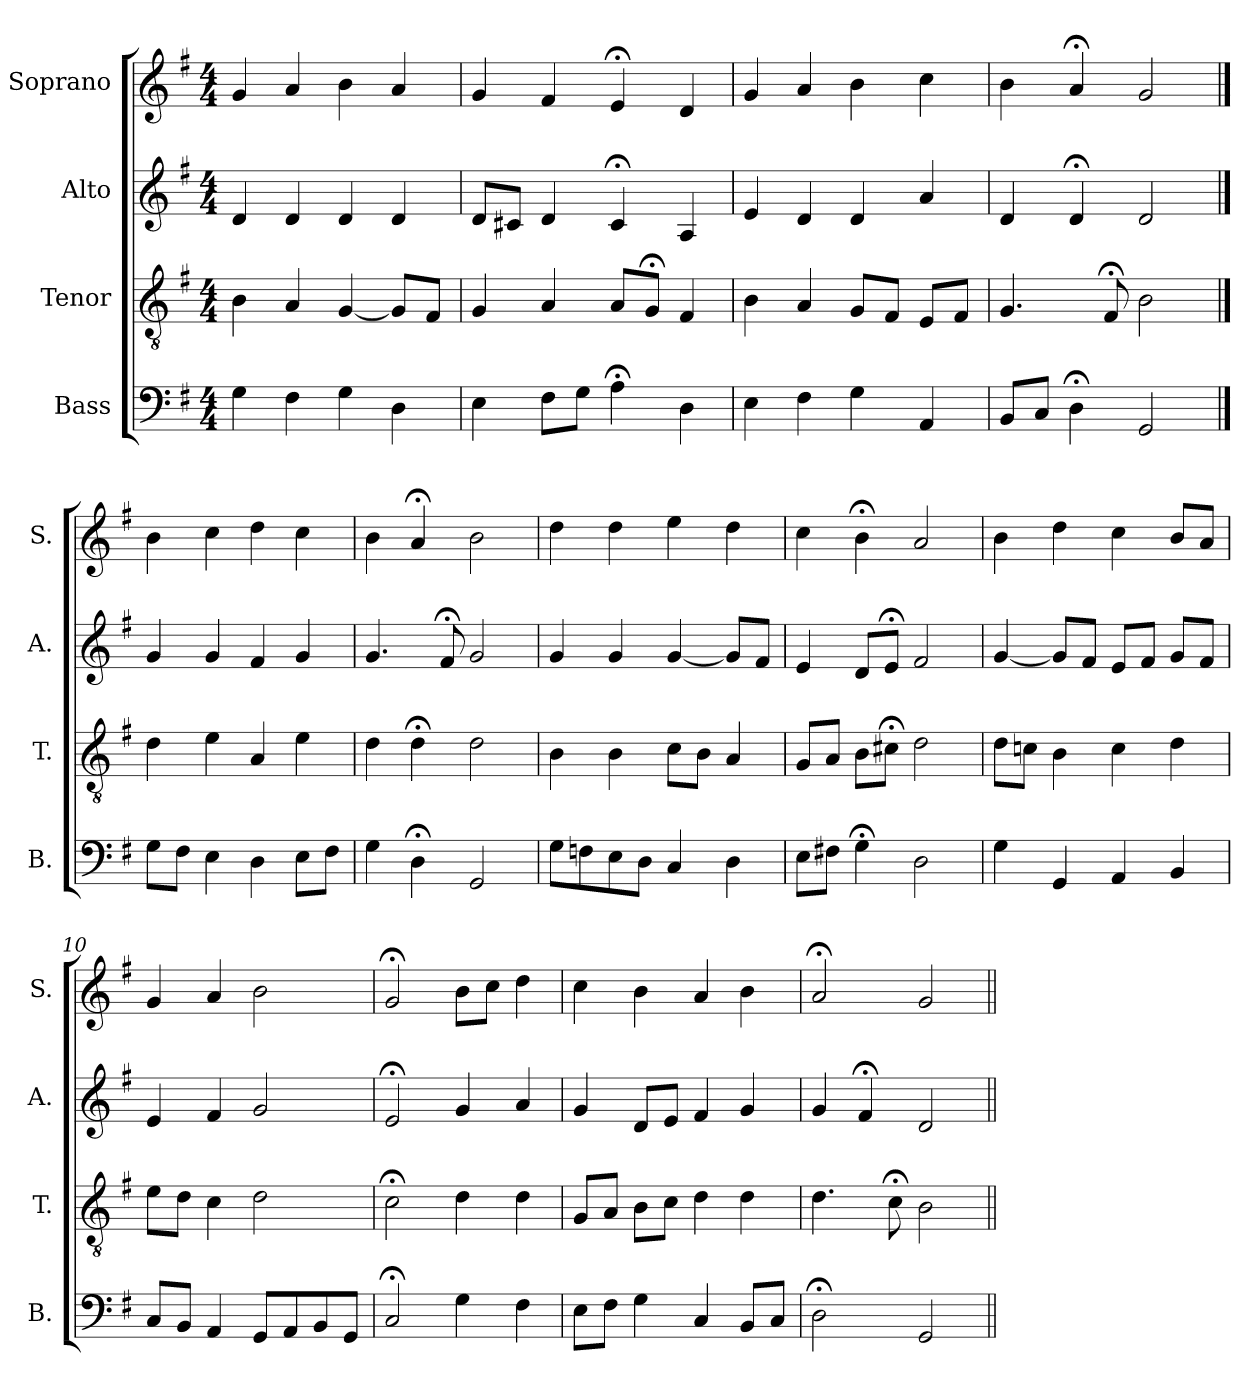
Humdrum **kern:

**kern	**kern	**kern	**kern
*part4	*part3	*part2	*part1
*staff4	*staff3	*staff2	*staff1
*I"Bass	*I"Tenor	*I"Alto	*I"Soprano
*I'B.	*I'T.	*I'A.	*I'S.
*clefF4	*clefGv2	*clefG2	*clefG2
*	*ITrd7c12	*	*
*k[f#]	*k[f#]	*k[f#]	*k[f#]
*G:	*G:	*G:	*G:
*M4/4	*M4/4	*M4/4	*M4/4
=1	=1	=1	=1
4G\	4BB\	4d/	4g/
4F#\	4AA/	4d/	4a/
4G\	[4GG/	4d/	4b\
4D\	8GG/L]	4d/	4a/
.	8FF#/J	.	.
=2	=2	=2	=2
4E\	4GG/	8d/L	4g/
.	.	8c#X/J	.
8F#\L	4AA/	4d/	4f#/
8G\J	.	.	.
4A;<\	8AA/L	4c#;</	4e;</
.	8GG;</J	.	.
4D\	4FF#/	4A/	4d/
=3	=3	=3	=3
4E\	4BB\	4e/	4g/
4F#\	4AA/	4d/	4a/
4G\	8GG/L	4d/	4b\
.	8FF#/J	.	.
4AA/	8EE/L	4a/	4cc\
.	8FF#/J	.	.
=4	=4	=4	=4
8BB/L	4.GG/	4d/	4b\
8C/J	.	.	.
4D;<\	.	4d;</	4a;</
.	8FF#;</	.	.
2GG/	2BB\	2d/	2g/
!!LO:LB:g=z
==5	==5	==5	==5
8G\L	4D\	4g/	4b\
8F#\J	.	.	.
4E\	4E\	4g/	4cc\
4D\	4AA/	4f#/	4dd\
8E\L	4E\	4g/	4cc\
8F#\J	.	.	.
=6	=6	=6	=6
4G\	4D\	4.g/	4b\
4D;<\	4D;<\	.	4a;</
.	.	8f#;</	.
2GG/	2D\	2g/	2b\
=7	=7	=7	=7
8G\L	4BB\	4g/	4dd\
8Fn\	.	.	.
8E\	4BB\	4g/	4dd\
8D\J	.	.	.
4C/	8C\L	[4g/	4ee\
.	8BB\J	.	.
4D\	4AA/	8g/L]	4dd\
.	.	8f#/J	.
=8	=8	=8	=8
8E\L	8GG/L	4e/	4cc\
8F#X\J	8AA/J	.	.
4G;<\	8BB\L	8d/L	4b;<\
.	8C#X;<\J	8e;</J	.
2D\	2D\	2f#/	2a/
!!LO:PB:g=z
=9	=9	=9	=9
4G\	8D\L	[4g/	4b\
.	8Cn\J	.	.
4GG/	4BB\	8g/L]	4dd\
.	.	8f#/J	.
4AA/	4C\	8e/L	4cc\
.	.	8f#/J	.
4BB/	4D\	8g/L	8b/L
.	.	8f#/J	8a/J
=10	=10	=10	=10
8C/L	8E\L	4e/	4g/
8BB/J	8D\J	.	.
4AA/	4C\	4f#/	4a/
8GG/L	2D\	2g/	2b\
8AA/	.	.	.
8BB/	.	.	.
8GG/J	.	.	.
=11	=11	=11	=11
2C;</	2C;<\	2e;</	2g;</
4G\	4D\	4g/	8b\L
.	.	.	8cc\J
4F#\	4D\	4a/	4dd\
=12	=12	=12	=12
8E\L	8GG/L	4g/	4cc\
8F#\J	8AA/J	.	.
4G\	8BB\L	8d/L	4b\
.	8C\J	8e/J	.
4C/	4D\	4f#/	4a/
8BB/L	4D\	4g/	4b\
8C/J	.	.	.
=13	=13	=13	=13
2D;<\	4.D\	4g/	2a;</
.	.	4f#;</	.
.	8C;<\	.	.
2GG/	2BB\	2d/	2g/
=||	=||	=||	=||
*-	*-	*-	*-
